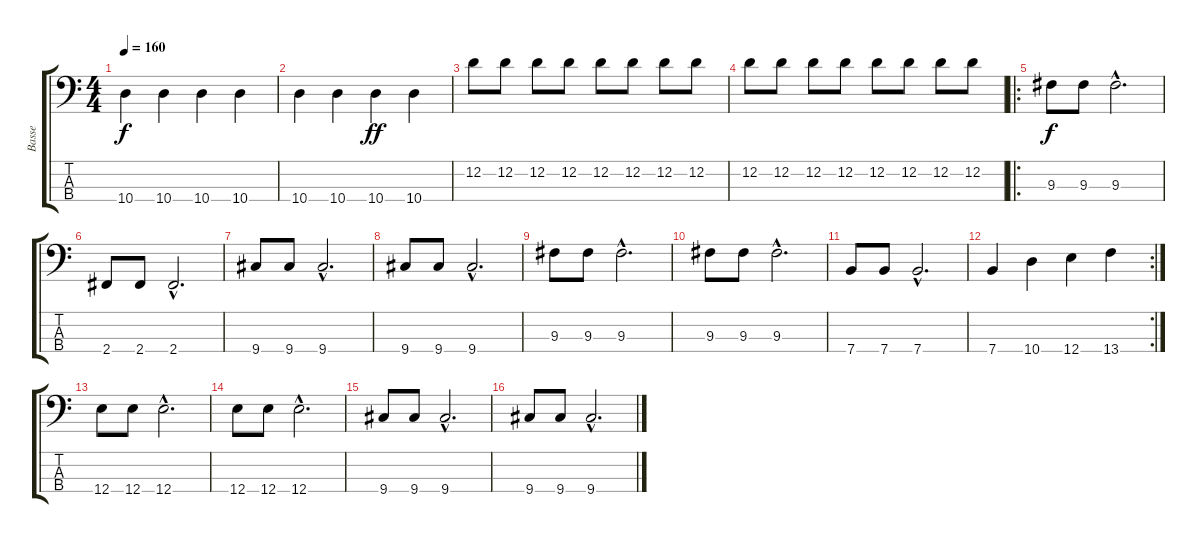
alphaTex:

\track ("Basse" "Basse") {instrument fretlessbass}
\staff {score tabs}
\tuning (G2 D2 A1 E1) {hide}
\ts (4 4)
\tempo 160
\clef f4
\ks c
10.4.4{dy f} 10.4.4 10.4.4 10.4.4 |
10.4.4 10.4.4 10.4.4{dy ff} 10.4.4 |
12.2.8 12.2.8 12.2.8 12.2.8 12.2.8 12.2.8 12.2.8 12.2.8 |
12.2.8 12.2.8 12.2.8 12.2.8 12.2.8 12.2.8 12.2.8 12.2.8 |
\ro
9.3.8{dy f} 9.3.8 9.3{hac}.2{d} |
2.4.8 2.4.8 2.4{hac}.2{d} |
9.4.8 9.4.8 9.4{hac}.2{d} |
9.4.8 9.4.8 9.4{hac}.2{d} |
9.3.8 9.3.8 9.3{hac}.2{d} |
9.3.8 9.3.8 9.3{hac}.2{d} |
7.4.8 7.4.8 7.4{hac}.2{d} |
\rc 2
7.4.4 10.4.4 12.4.4 13.4.4 |
12.4.8 12.4.8 12.4{hac}.2{d} |
12.4.8 12.4.8 12.4{hac}.2{d} |
9.4.8 9.4.8 9.4{hac}.2{d} |
9.4.8 9.4.8 9.4{hac}.2{d}
